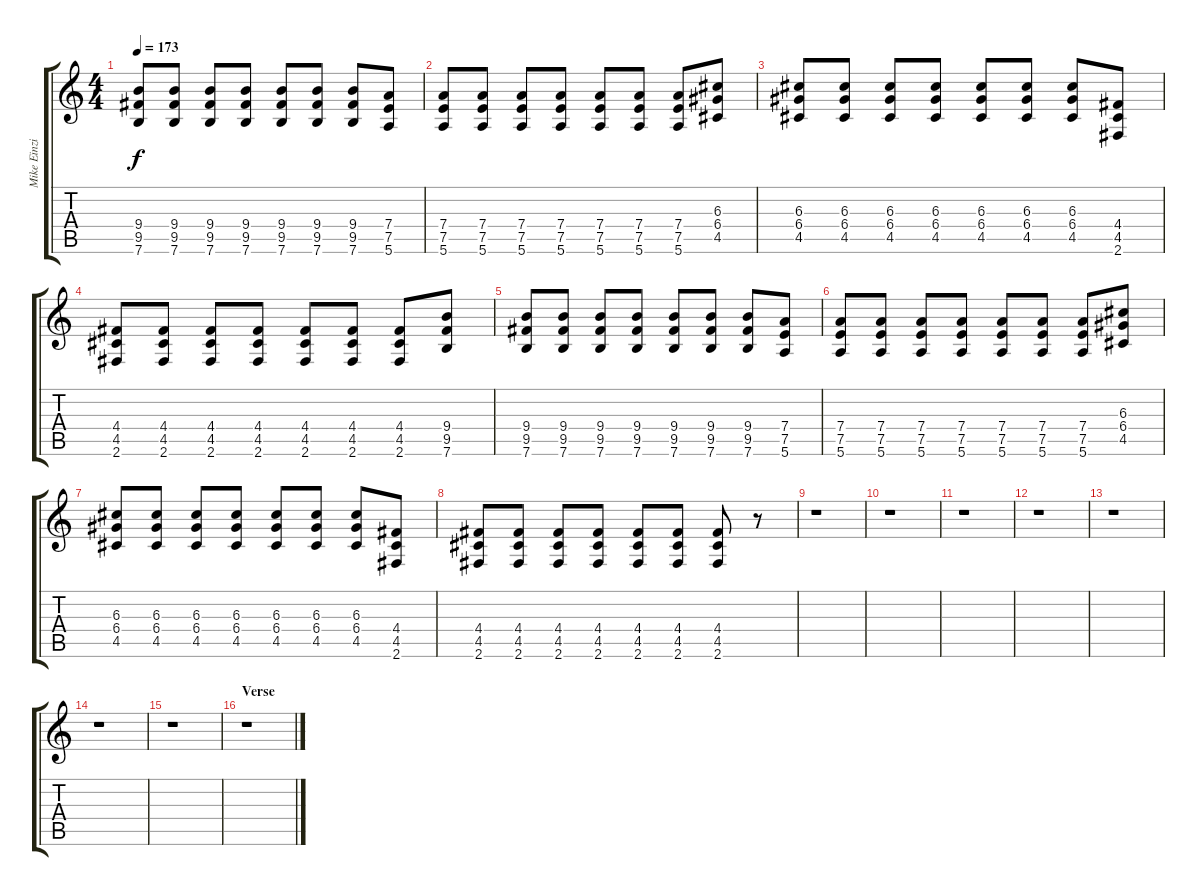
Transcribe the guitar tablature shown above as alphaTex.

\track ("Mike Einziger-Guitar" "Mike Einzi") {instrument overdrivenguitar}
\staff {score tabs}
\tuning (E4 B3 G3 D3 A2 E2) {hide}
\ts (4 4)
\tempo 173
\clef g2
\ks c
(9.4 9.5 7.6).8{dy f} (9.4 9.5 7.6).8 (9.4 9.5 7.6).8 (9.4 9.5 7.6).8 (9.4 9.5 7.6).8 (9.4 9.5 7.6).8 (9.4 9.5 7.6).8 (7.4 7.5 5.6).8 |
(7.4 7.5 5.6).8 (7.4 7.5 5.6).8 (7.4 7.5 5.6).8 (7.4 7.5 5.6).8 (7.4 7.5 5.6).8 (7.4 7.5 5.6).8 (7.4 7.5 5.6).8 (6.3 6.4 4.5).8 |
(6.3 6.4 4.5).8 (6.3 6.4 4.5).8 (6.3 6.4 4.5).8 (6.3 6.4 4.5).8 (6.3 6.4 4.5).8 (6.3 6.4 4.5).8 (6.3 6.4 4.5).8 (4.4 4.5 2.6).8 |
(4.4 4.5 2.6).8 (4.4 4.5 2.6).8 (4.4 4.5 2.6).8 (4.4 4.5 2.6).8 (4.4 4.5 2.6).8 (4.4 4.5 2.6).8 (4.4 4.5 2.6).8 (9.4 9.5 7.6).8 |
(9.4 9.5 7.6).8 (9.4 9.5 7.6).8 (9.4 9.5 7.6).8 (9.4 9.5 7.6).8 (9.4 9.5 7.6).8 (9.4 9.5 7.6).8 (9.4 9.5 7.6).8 (7.4 7.5 5.6).8 |
(7.4 7.5 5.6).8 (7.4 7.5 5.6).8 (7.4 7.5 5.6).8 (7.4 7.5 5.6).8 (7.4 7.5 5.6).8 (7.4 7.5 5.6).8 (7.4 7.5 5.6).8 (6.3 6.4 4.5).8 |
(6.3 6.4 4.5).8 (6.3 6.4 4.5).8 (6.3 6.4 4.5).8 (6.3 6.4 4.5).8 (6.3 6.4 4.5).8 (6.3 6.4 4.5).8 (6.3 6.4 4.5).8 (4.4 4.5 2.6).8 |
(4.4 4.5 2.6).8 (4.4 4.5 2.6).8 (4.4 4.5 2.6).8 (4.4 4.5 2.6).8 (4.4 4.5 2.6).8 (4.4 4.5 2.6).8 (4.4 4.5 2.6).8 r.8 |
r.1 |
r.1 |
r.1 |
r.1 |
r.1 |
r.1 |
r.1 |
\section ("" "Verse")
r.1
